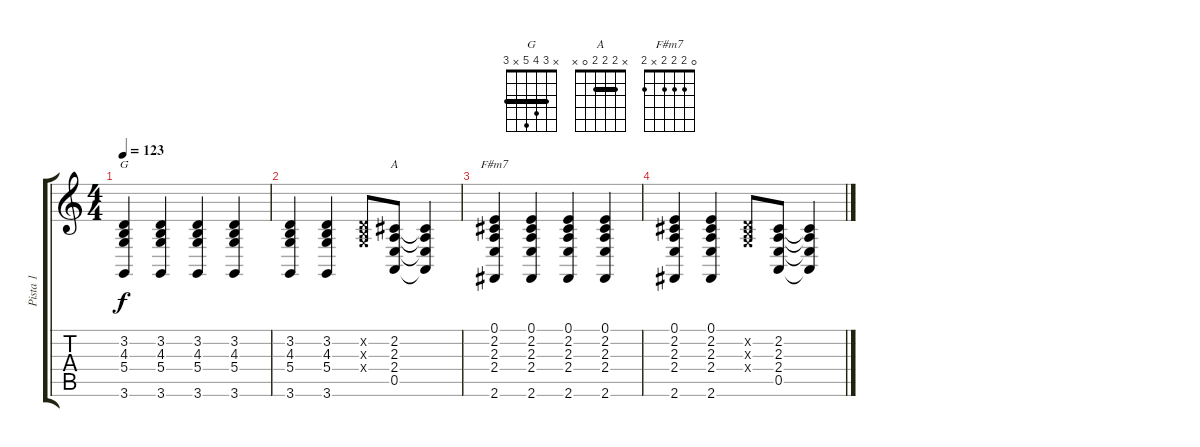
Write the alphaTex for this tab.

\track ("Pista 1" "Pista 1") {instrument stringensemble1}
\staff {score tabs}
\tuning (E4 B3 G3 D3 A2 E2) {hide}
\chord ("G" x 3 4 5 x 3) {barre 3}
\chord ("A" x 2 2 2 0 x) {barre 2}
\chord ("F#m7" 0 2 2 2 x 2)
\ts (4 4)
\tempo 123
\clef g2
\ks c
(3.2 4.3 5.4 3.6).4{ch "G" dy f} (3.2 4.3 5.4 3.6).4 (3.2 4.3 5.4 3.6).4 (3.2 4.3 5.4 3.6).4 |
(3.2 4.3 5.4 3.6).4 (3.2 4.3 5.4 3.6).4 (3.2{x} 4.3{x} 5.4{x}).8 (2.2 2.3 2.4 0.5).8{ch "A"} (2.2{t} 2.3{t} 2.4{t} 0.5{t}).4 |
(0.1 2.2 2.3 2.4 2.6).4{ch "F#m7"} (0.1 2.2 2.3 2.4 2.6).4 (0.1 2.2 2.3 2.4 2.6).4 (0.1 2.2 2.3 2.4 2.6).4 |
(0.1 2.2 2.3 2.4 2.6).4 (0.1 2.2 2.3 2.4 2.6).4 (3.2{x} 4.3{x} 5.4{x}).8 (2.2 2.3 2.4 0.5).8 (2.2{t} 2.3{t} 2.4{t} 0.5{t}).4
